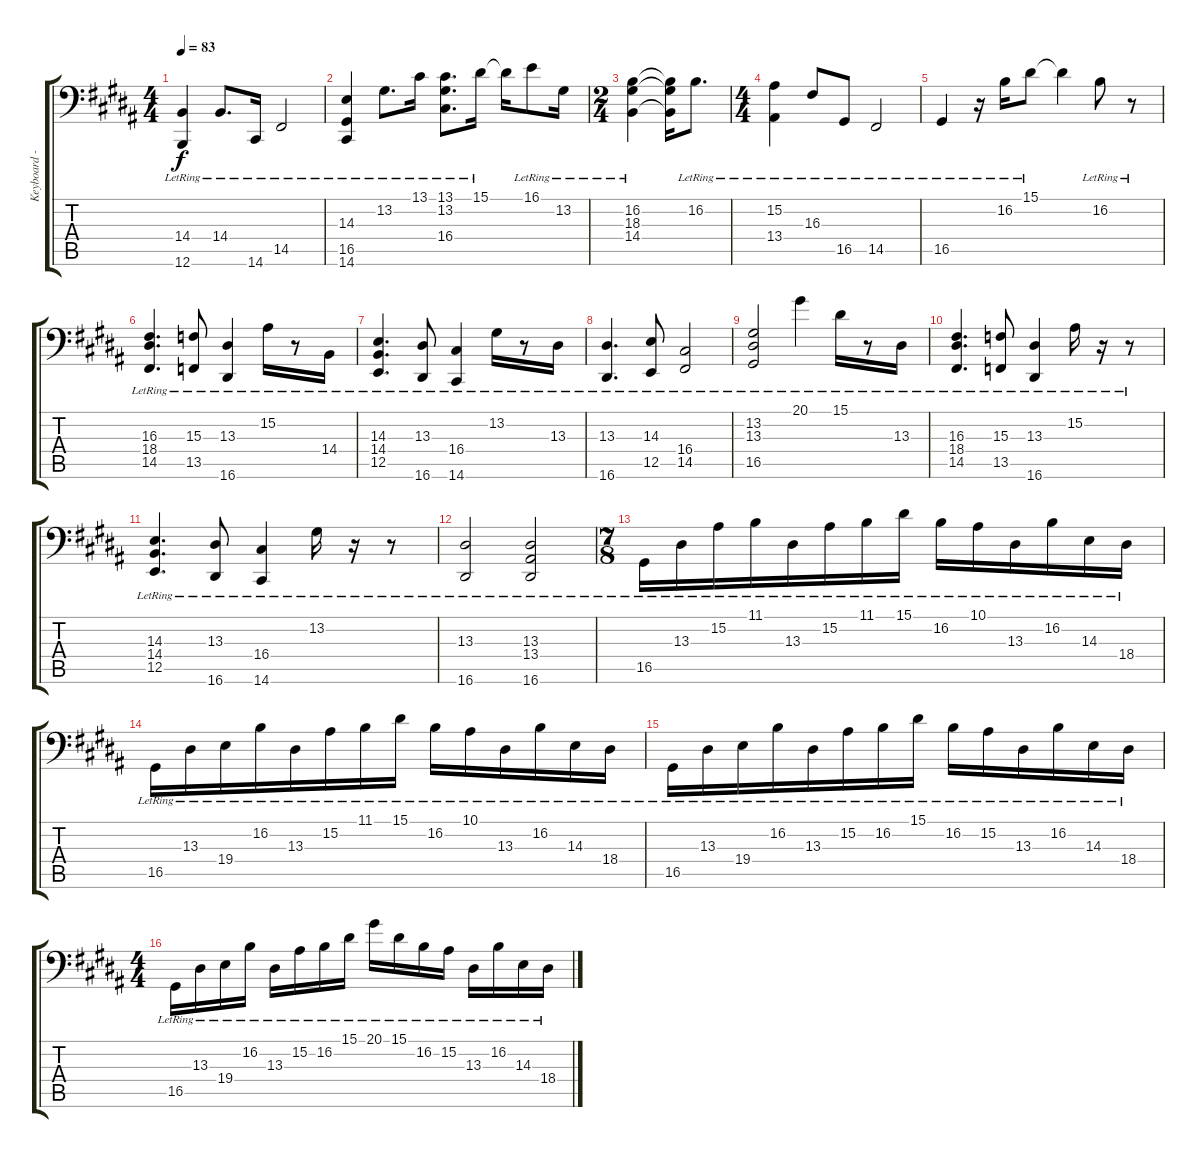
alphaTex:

\track ("Keyboard - Jordan Rudess" "Keyboard -") {instrument acousticgrandpiano}
\staff {score tabs}
\tuning (C3 G2 D2 A1 E1 B0) {hide}
\ts (4 4)
\tempo 83
\clef f4
\ks b
(14.4{lr} 12.6{lr}).4{dy f} 14.4{lr}.8{d} 14.6{lr}.16 14.5{lr}.2 |
(14.3{lr} 16.5{lr} 14.6{lr}).4 13.2{lr}.8{d} 13.1{lr}.16 (13.1{lr} 13.2{lr} 16.4{lr}).8{d} 15.1{lr}.16 15.1{t}.16 16.1{lr}.8 13.2{lr}.16 |
\ts (2 4)
(16.2{lr} 18.3{lr} 14.4{lr}).4 (16.2{t} 18.3{t} 14.4{t}).16 16.2{lr}.8{d} |
\ts (4 4)
(15.2{lr} 13.4{lr}).4 16.3{lr}.8 16.5{lr}.8 14.5{lr}.2 |
16.5{lr}.4 r.16 16.2{lr}.16 15.1{lr}.8 15.1{t}.4 16.2{lr}.8 r.8 |
(16.3{lr} 18.4{lr} 14.5{lr}).4{d} (15.3{lr} 13.5{lr}).8 (13.3{lr} 16.6{lr}).4 15.2{lr}.16 r.8 14.4{lr}.16 |
(14.3{lr} 14.4{lr} 12.5{lr}).4{d} (13.3{lr} 16.6{lr}).8 (16.4{lr} 14.6{lr}).4 13.2{lr}.16 r.8 13.3{lr}.16 |
(13.3{lr} 16.6{lr}).4{d} (14.3{lr} 12.5{lr}).8 (16.4{lr} 14.5{lr}).2 |
(13.2{lr} 13.3{lr} 16.5{lr}).2 20.1{lr}.4 15.1{lr}.16 r.8 13.3{lr}.16 |
(16.3{lr} 18.4{lr} 14.5{lr}).4{d} (15.3{lr} 13.5{lr}).8 (13.3{lr} 16.6{lr}).4 15.2{lr}.16 r.16 r.8 |
(14.3{lr} 14.4{lr} 12.5{lr}).4{d} (13.3{lr} 16.6{lr}).8 (16.4{lr} 14.6{lr}).4 13.2{lr}.16 r.16 r.8 |
(13.3{lr} 16.6{lr}).2 (13.3{lr} 13.4{lr} 16.6{lr}).2 |
\ts (7 8)
16.5{lr}.16 13.3{lr}.16 15.2{lr}.16 11.1{lr}.16 13.3{lr}.16 15.2{lr}.16 11.1{lr}.16 15.1{lr}.16 16.2{lr}.16 10.1{lr}.16 13.3{lr}.16 16.2{lr}.16 14.3{lr}.16 18.4{lr}.16 |
16.5{lr}.16 13.3{lr}.16 19.4{lr}.16 16.2{lr}.16 13.3{lr}.16 15.2{lr}.16 11.1{lr}.16 15.1{lr}.16 16.2{lr}.16 10.1{lr}.16 13.3{lr}.16 16.2{lr}.16 14.3{lr}.16 18.4{lr}.16 |
16.5{lr}.16 13.3{lr}.16 19.4{lr}.16 16.2{lr}.16 13.3{lr}.16 15.2{lr}.16 16.2{lr}.16 15.1{lr}.16 16.2{lr}.16 15.2{lr}.16 13.3{lr}.16 16.2{lr}.16 14.3{lr}.16 18.4{lr}.16 |
\ts (4 4)
16.5{lr}.16 13.3{lr}.16 19.4{lr}.16 16.2{lr}.16 13.3{lr}.16 15.2{lr}.16 16.2{lr}.16 15.1{lr}.16 20.1{lr}.16 15.1{lr}.16 16.2{lr}.16 15.2{lr}.16 13.3{lr}.16 16.2{lr}.16 14.3{lr}.16 18.4{lr}.16
